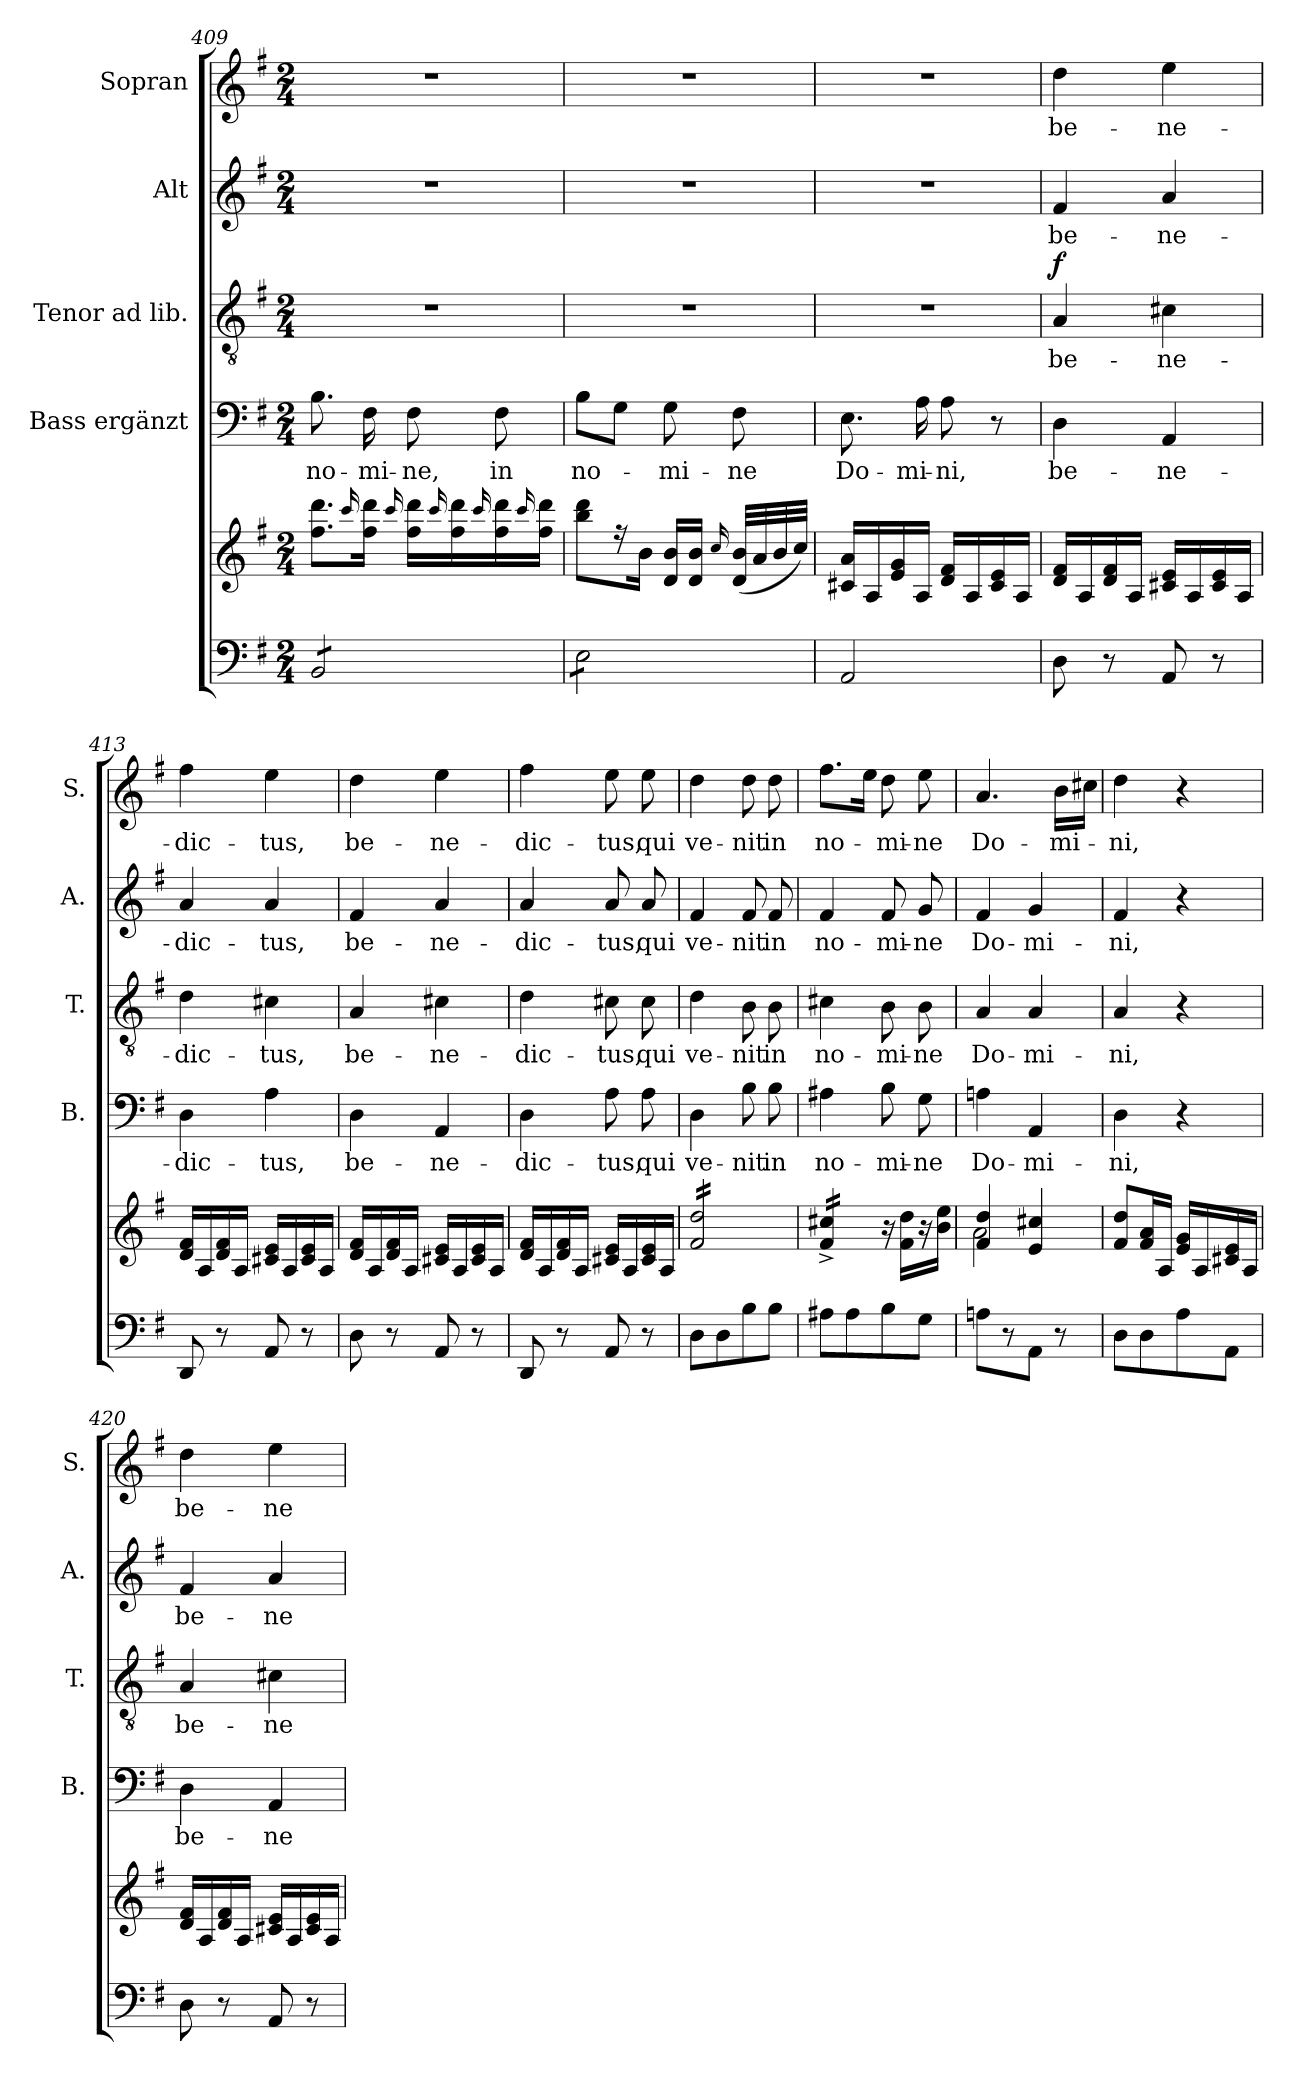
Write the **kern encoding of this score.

**kern	**kern	**kern	**text	**kern	**text	**dynam	**kern	**text	**kern	**text
*part5	*part5	*part4	*part4	*part3	*part3	*part3	*part2	*part2	*part1	*part1
*staff6	*staff5	*staff4	*staff4	*staff3	*staff3	*staff3	*staff2	*staff2	*staff1	*staff1
*	*	*I"Bass ergänzt	*	*I"Tenor ad lib.	*	*	*I"Alt	*	*I"Sopran	*
*	*	*I'B.	*	*I'T.	*	*	*I'A.	*	*I'S.	*
!!LO:PB:g=z
*clefF4	*clefG2	*clefF4	*	*clefGv2	*	*	*clefG2	*	*clefG2	*
*k[f#]	*k[f#]	*k[f#]	*	*k[f#]	*	*	*k[f#]	*	*k[f#]	*
*G:	*G:	*G:	*	*G:	*	*	*G:	*	*G:	*
*M2/4	*M2/4	*M2/4	*	*M2/4	*	*	*M2/4	*	*M2/4	*
=409	=409	=409	=409	=409	=409	=409	=409	=409	=409	=409
!	!	!	!LO:LY:b	!	!	!	!	!	!	!
*tremolo	*	*	*	*	*	*	*	*	*	*
8BB/L	8.ff#\ 8.ddd\L	8.B\	no-	2r	.	.	2r	.	2r	.
8BB/	.	.	.	.	.	.	.	.	.	.
.	16qqccc/	.	.	.	.	.	.	.	.	.
!	!	!	!LO:LY:b	!	!	!	!	!	!	!
.	16ff#\ 16ddd\Jk	16F#\	-mi-	.	.	.	.	.	.	.
.	16qqccc/	.	.	.	.	.	.	.	.	.
!	!	!	!LO:LY:b	!	!	!	!	!	!	!
8BB/	16ff#\ 16ddd\LL	8F#\	-ne,	.	.	.	.	.	.	.
.	16qqccc/	.	.	.	.	.	.	.	.	.
.	16ff#\ 16ddd\	.	.	.	.	.	.	.	.	.
.	16qqccc/	.	.	.	.	.	.	.	.	.
!	!	!	!LO:LY:b	!	!	!	!	!	!	!
8BB/J	16ff#\ 16ddd\	8F#\	in	.	.	.	.	.	.	.
.	16qqccc/	.	.	.	.	.	.	.	.	.
.	16ff#\ 16ddd\JJ	.	.	.	.	.	.	.	.	.
=410	=410	=410	=410	=410	=410	=410	=410	=410	=410	=410
!	!	!	!LO:LY:b	!	!	!	!	!	!	!
8E\L	8bb\ 8ddd\L	8B\L	no-	2r	.	.	2r	.	2r	.
8E\	16r	8G\J	.	.	.	.	.	.	.	.
.	16b\Jk	.	.	.	.	.	.	.	.	.
!	!	!	!LO:LY:b	!	!	!	!	!	!	!
8E\	16d/ 16b/LL	8G\	-mi-	.	.	.	.	.	.	.
.	16d/ 16b/JJ	.	.	.	.	.	.	.	.	.
.	16qqcc/	.	.	.	.	.	.	.	.	.
!	!	!	!LO:LY:b	!	!	!	!	!	!	!
8E\J	(<32d/ 32b/LLL	8F#\	-ne	.	.	.	.	.	.	.
*Xtremolo	*	*	*	*	*	*	*	*	*	*
.	32a/	.	.	.	.	.	.	.	.	.
.	32b/	.	.	.	.	.	.	.	.	.
.	32cc/JJJ)	.	.	.	.	.	.	.	.	.
=411	=411	=411	=411	=411	=411	=411	=411	=411	=411	=411
!	!	!	!LO:LY:b	!	!	!	!	!	!	!
2AA/	16c#X/ 16a/LL	8.E\	Do-	2r	.	.	2r	.	2r	.
.	16A/	.	.	.	.	.	.	.	.	.
.	16e/ 16g/	.	.	.	.	.	.	.	.	.
!	!	!	!LO:LY:b	!	!	!	!	!	!	!
.	16A/JJ	16A\	-mi-	.	.	.	.	.	.	.
!	!	!	!LO:LY:b	!	!	!	!	!	!	!
.	16d/ 16f#/LL	8A\	-ni,	.	.	.	.	.	.	.
.	16A/	.	.	.	.	.	.	.	.	.
.	16c#/ 16e/	8r	.	.	.	.	.	.	.	.
.	16A/JJ	.	.	.	.	.	.	.	.	.
=412	=412	=412	=412	=412	=412	=412	=412	=412	=412	=412
!	!	!	!LO:LY:b	!	!LO:LY:b	!LO:DY:a	!	!LO:LY:b	!	!LO:LY:b
8D\	16d/ 16f#/LL	4D\	be-	4A/	be-	f	4f#/	be-	4dd\	be-
.	16A/	.	.	.	.	.	.	.	.	.
8r	16d/ 16f#/	.	.	.	.	.	.	.	.	.
.	16A/JJ	.	.	.	.	.	.	.	.	.
!	!	!	!LO:LY:b	!	!LO:LY:b	!	!	!LO:LY:b	!	!LO:LY:b
8AA/	16c#X/ 16e/LL	4AA/	-ne-	4c#X\	-ne-	.	4a/	-ne-	4ee\	-ne-
.	16A/	.	.	.	.	.	.	.	.	.
8r	16c#/ 16e/	.	.	.	.	.	.	.	.	.
.	16A/JJ	.	.	.	.	.	.	.	.	.
!!LO:LB:g=z
=413	=413	=413	=413	=413	=413	=413	=413	=413	=413	=413
!	!	!	!LO:LY:b	!	!LO:LY:b	!	!	!LO:LY:b	!	!LO:LY:b
8DD/	16d/ 16f#/LL	4D\	-dic-	4d\	-dic-	.	4a/	-dic-	4ff#\	-dic-
.	16A/	.	.	.	.	.	.	.	.	.
8r	16d/ 16f#/	.	.	.	.	.	.	.	.	.
.	16A/JJ	.	.	.	.	.	.	.	.	.
!	!	!	!LO:LY:b	!	!LO:LY:b	!	!	!LO:LY:b	!	!LO:LY:b
8AA/	16c#X/ 16e/LL	4A\	-tus,	4c#X\	-tus,	.	4a/	-tus,	4ee\	-tus,
.	16A/	.	.	.	.	.	.	.	.	.
8r	16c#/ 16e/	.	.	.	.	.	.	.	.	.
.	16A/JJ	.	.	.	.	.	.	.	.	.
=414	=414	=414	=414	=414	=414	=414	=414	=414	=414	=414
!	!	!	!LO:LY:b	!	!LO:LY:b	!	!	!LO:LY:b	!	!LO:LY:b
8D\	16d/ 16f#/LL	4D\	be-	4A/	be-	.	4f#/	be-	4dd\	be-
.	16A/	.	.	.	.	.	.	.	.	.
8r	16d/ 16f#/	.	.	.	.	.	.	.	.	.
.	16A/JJ	.	.	.	.	.	.	.	.	.
!	!	!	!LO:LY:b	!	!LO:LY:b	!	!	!LO:LY:b	!	!LO:LY:b
8AA/	16c#X/ 16e/LL	4AA/	-ne-	4c#X\	-ne-	.	4a/	-ne-	4ee\	-ne-
.	16A/	.	.	.	.	.	.	.	.	.
8r	16c#/ 16e/	.	.	.	.	.	.	.	.	.
.	16A/JJ	.	.	.	.	.	.	.	.	.
=415	=415	=415	=415	=415	=415	=415	=415	=415	=415	=415
!	!	!	!LO:LY:b	!	!LO:LY:b	!	!	!LO:LY:b	!	!LO:LY:b
8DD/	16d/ 16f#/LL	4D\	-dic-	4d\	-dic-	.	4a/	-dic-	4ff#\	-dic-
.	16A/	.	.	.	.	.	.	.	.	.
8r	16d/ 16f#/	.	.	.	.	.	.	.	.	.
.	16A/JJ	.	.	.	.	.	.	.	.	.
!	!	!	!LO:LY:b	!	!LO:LY:b	!	!	!LO:LY:b	!	!LO:LY:b
8AA/	16c#X/ 16e/LL	8A\	-tus,	8c#X\	-tus,	.	8a/	-tus,	8ee\	-tus,
.	16A/	.	.	.	.	.	.	.	.	.
!	!	!	!LO:LY:b	!	!LO:LY:b	!	!	!LO:LY:b	!	!LO:LY:b
8r	16c#/ 16e/	8A\	qui	8c#\	qui	.	8a/	qui	8ee\	qui
.	16A/JJ	.	.	.	.	.	.	.	.	.
=416	=416	=416	=416	=416	=416	=416	=416	=416	=416	=416
!	!	!	!LO:LY:b	!	!LO:LY:b	!	!	!LO:LY:b	!	!LO:LY:b
*	*tremolo	*	*	*	*	*	*	*	*	*
8D\L	16f#/ 16dd/LL	4D\	ve-	4d\	ve-	.	4f#/	ve-	4dd\	ve-
.	16f#/ 16dd/	.	.	.	.	.	.	.	.	.
8D\	16f#/ 16dd/	.	.	.	.	.	.	.	.	.
.	16f#/ 16dd/	.	.	.	.	.	.	.	.	.
!	!	!	!LO:LY:b	!	!LO:LY:b	!	!	!LO:LY:b	!	!LO:LY:b
8B\	16f#/ 16dd/	8B\	-nit	8B\	-nit	.	8f#/	-nit	8dd\	-nit
.	16f#/ 16dd/	.	.	.	.	.	.	.	.	.
!	!	!	!LO:LY:b	!	!LO:LY:b	!	!	!LO:LY:b	!	!LO:LY:b
8B\J	16f#/ 16dd/	8B\	in	8B\	in	.	8f#/	in	8dd\	in
.	16f#/ 16dd/JJ	.	.	.	.	.	.	.	.	.
=417	=417	=417	=417	=417	=417	=417	=417	=417	=417	=417
!	!	!	!LO:LY:b	!	!LO:LY:b	!	!	!LO:LY:b	!	!LO:LY:b
8A#X\L	16f#/^< 16cc#X/^<LL	4A#X\	no-	4c#X\	no-	.	4f#/	no-	8.ff#\L	no-
.	16f#/^< 16cc#X/^<	.	.	.	.	.	.	.	.	.
8A#\	16f#/^< 16cc#X/^<	.	.	.	.	.	.	.	.	.
.	16f#/^< 16cc#X/^<JJ	.	.	.	.	.	.	.	16ee\Jk	.
*	*Xtremolo	*	*	*	*	*	*	*	*	*
!	!	!	!LO:LY:b	!	!LO:LY:b	!	!	!LO:LY:b	!	!LO:LY:b
8B\	16r	8B\	-mi-	8B\	-mi-	.	8f#/	-mi-	8dd\	-mi-
.	16f#\ 16dd\KL	.	.	.	.	.	.	.	.	.
!	!	!	!LO:LY:b	!	!LO:LY:b	!	!	!LO:LY:b	!	!LO:LY:b
8G\J	16r	8G\	-ne	8B\	-ne	.	8g/	-ne	8ee\	-ne
.	16b\ 16ee\Jk	.	.	.	.	.	.	.	.	.
!!LO:PB:g=z
=418	=418	=418	=418	=418	=418	=418	=418	=418	=418	=418
*	*^	*	*	*	*	*	*	*	*	*
!	!	!	!	!LO:LY:b	!	!LO:LY:b	!	!	!LO:LY:b	!	!LO:LY:b
8An\L	4f#/ 4dd/	2a\	4An\	Do-	4A/	Do-	.	4f#/	Do-	4.a/	Do-
8r	.	.	.	.	.	.	.	.	.	.	.
!	!	!	!	!LO:LY:b	!	!LO:LY:b	!	!	!LO:LY:b	!	!
8AA\J	4e/ 4cc#X/	.	4AA/	-mi-	4A/	-mi-	.	4g/	-mi-	.	.
!	!	!	!	!	!	!	!	!	!	!	!LO:LY:b
8r	.	.	.	.	.	.	.	.	.	16b\LL	-mi-
.	.	.	.	.	.	.	.	.	.	16cc#X\JJ	.
*	*v	*v	*	*	*	*	*	*	*	*	*
=419	=419	=419	=419	=419	=419	=419	=419	=419	=419	=419
!	!	!	!LO:LY:b	!	!LO:LY:b	!	!	!LO:LY:b	!	!LO:LY:b
8D\L	8f#/ 8dd/L	4D\	-ni,	4A/	-ni,	.	4f#/	-ni,	4dd\	-ni,
8D\	16f#/ 16a/L	.	.	.	.	.	.	.	.	.
.	16A/JJ	.	.	.	.	.	.	.	.	.
8A\	16e/ 16g/LL	4r	.	4r	.	.	4r	.	4r	.
.	16A/	.	.	.	.	.	.	.	.	.
8AA\J	16c#X/ 16e/	.	.	.	.	.	.	.	.	.
.	16A/JJ	.	.	.	.	.	.	.	.	.
=420	=420	=420	=420	=420	=420	=420	=420	=420	=420	=420
!	!	!	!LO:LY:b	!	!LO:LY:b	!	!	!LO:LY:b	!	!LO:LY:b
8D\	16d/ 16f#/LL	4D\	be-	4A/	be-	.	4f#/	be-	4dd\	be-
.	16A/	.	.	.	.	.	.	.	.	.
8r	16d/ 16f#/	.	.	.	.	.	.	.	.	.
.	16A/JJ	.	.	.	.	.	.	.	.	.
!	!	!	!LO:LY:b	!	!LO:LY:b	!	!	!LO:LY:b	!	!LO:LY:b
8AA/	16c#X/ 16e/LL	4AA/	-ne-	4c#X\	-ne-	.	4a/	-ne-	4ee\	-ne-
.	16A/	.	.	.	.	.	.	.	.	.
8r	16c#/ 16e/	.	.	.	.	.	.	.	.	.
.	16A/JJ	.	.	.	.	.	.	.	.	.
=	=	=	=	=	=	=	=	=	=	=
*-	*-	*-	*-	*-	*-	*-	*-	*-	*-	*-
